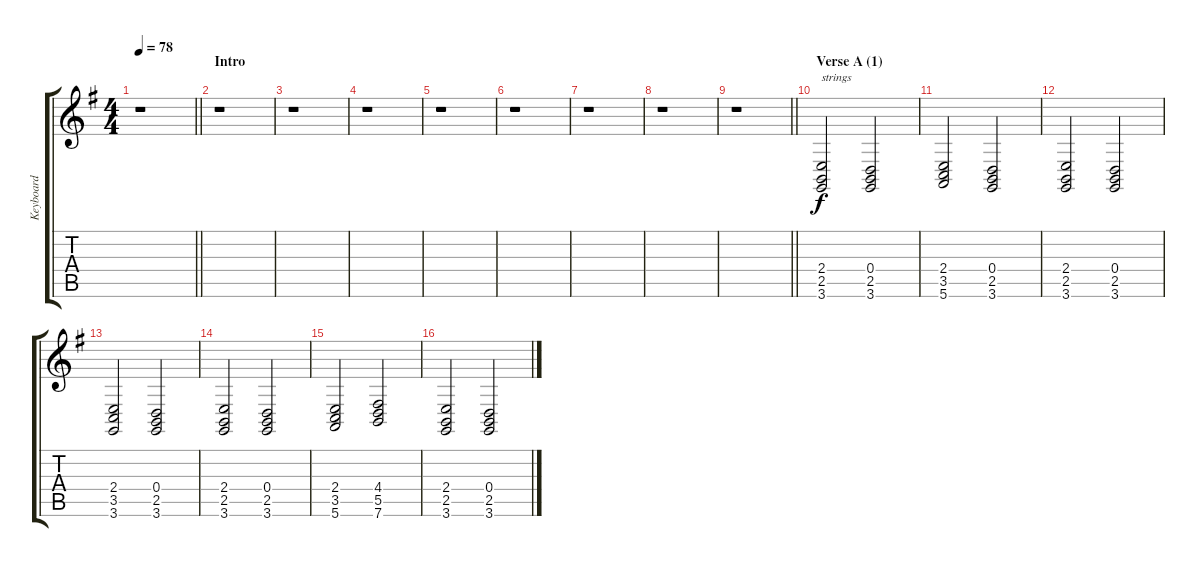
\track ("Keyboard" "Keyboard") {instrument stringensemble1}
\staff {score tabs}
\tuning (E4 B3 G3 D3 A2 E2) {hide}
\ts (4 4)
\tempo 78
\clef g2
\barLineRight lightlight
\ks g
r.1{dy f instrument stringensemble1} |
\section ("" "Intro")
r.1 |
r.1 |
r.1 |
r.1 |
r.1 |
r.1 |
r.1 |
\barLineRight lightlight
r.1 |
\section ("" "Verse A (1)")
(2.4 2.5 3.6).2{txt "strings"} (0.4 2.5 3.6).2 |
(2.4 3.5 5.6).2 (0.4 2.5 3.6).2 |
(2.4 2.5 3.6).2 (0.4 2.5 3.6).2 |
(2.4 3.5 3.6).2 (0.4 2.5 3.6).2 |
(2.4 2.5 3.6).2 (0.4 2.5 3.6).2 |
(2.4 3.5 5.6).2 (4.4 5.5 7.6).2 |
(2.4 2.5 3.6).2 (0.4 2.5 3.6).2
